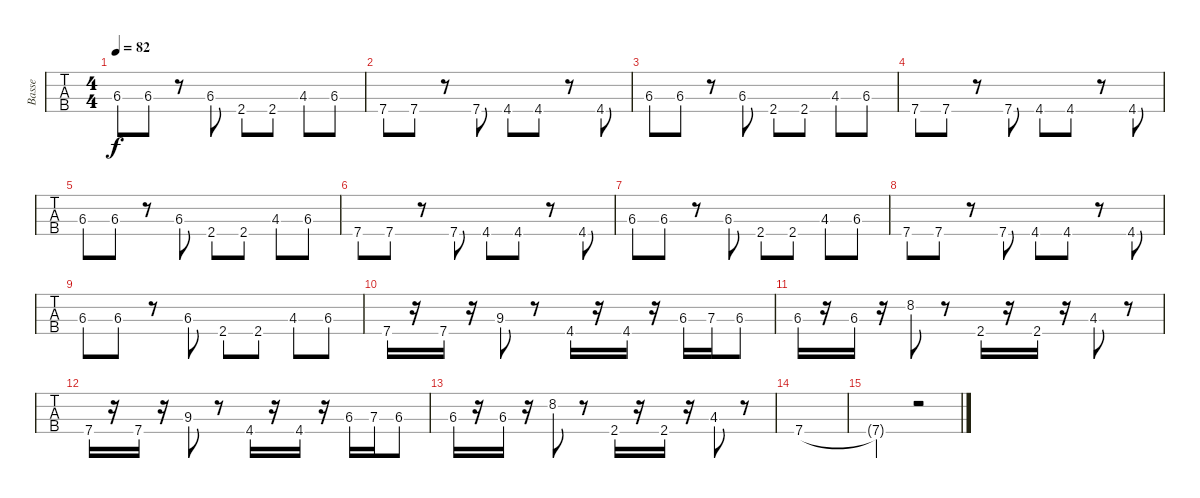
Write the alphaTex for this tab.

\track ("Basse" "Basse") {instrument electricbassfinger}
\staff {tabs}
\tuning (G2 D2 A1 E1) {hide}
\ts (4 4)
\tempo 82
\clef f4
\ks c
6.3.8{dy f} 6.3.8 r.8 6.3.8 2.4.8 2.4.8 4.3.8 6.3.8 |
7.4.8 7.4.8 r.8 7.4.8 4.4.8 4.4.8 r.8 4.4.8 |
6.3.8 6.3.8 r.8 6.3.8 2.4.8 2.4.8 4.3.8 6.3.8 |
7.4.8 7.4.8 r.8 7.4.8 4.4.8 4.4.8 r.8 4.4.8 |
6.3.8 6.3.8 r.8 6.3.8 2.4.8 2.4.8 4.3.8 6.3.8 |
7.4.8 7.4.8 r.8 7.4.8 4.4.8 4.4.8 r.8 4.4.8 |
6.3.8 6.3.8 r.8 6.3.8 2.4.8 2.4.8 4.3.8 6.3.8 |
7.4.8 7.4.8 r.8 7.4.8 4.4.8 4.4.8 r.8 4.4.8 |
6.3.8 6.3.8 r.8 6.3.8 2.4.8 2.4.8 4.3.8 6.3.8 |
7.4.16 r.16 7.4.16 r.16 9.3.8 r.8 4.4.16 r.16 4.4.16 r.16 6.3.16 7.3.16 6.3.8 |
6.3.16 r.16 6.3.16 r.16 8.2.8 r.8 2.4.16 r.16 2.4.16 r.16 4.3.8 r.8 |
7.4.16 r.16 7.4.16 r.16 9.3.8 r.8 4.4.16 r.16 4.4.16 r.16 6.3.16 7.3.16 6.3.8 |
6.3.16 r.16 6.3.16 r.16 8.2.8 r.8 2.4.16 r.16 2.4.16 r.16 4.3.8 r.8 |
7.4.1 |
7.4{t}.2 r.2
